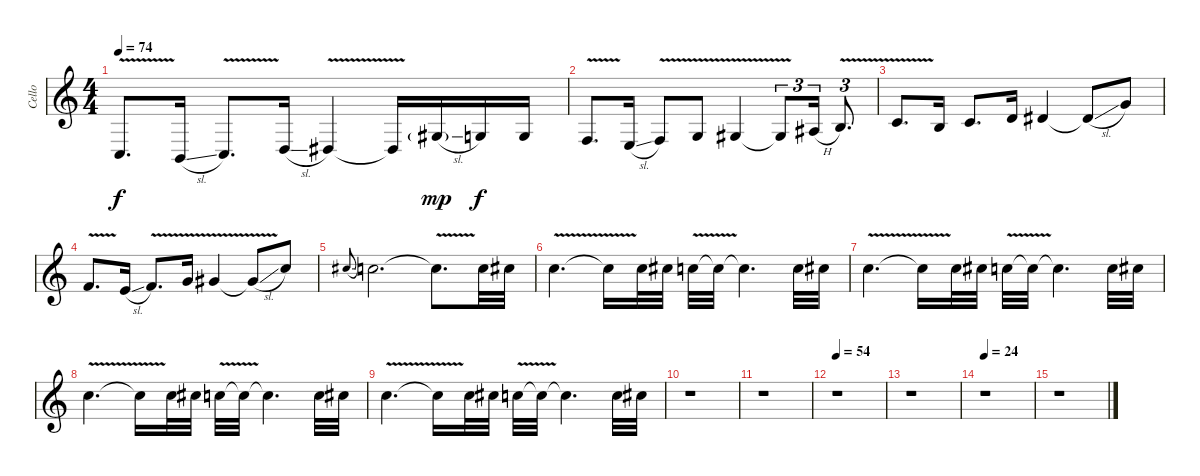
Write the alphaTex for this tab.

\track ("Cello" "Cello") {instrument cello}
\staff {score}
\tuning (A3 D3 G2 C2) {hide}
\ts (4 4)
\tempo 74
\clef g2
\ks c
5.3{v}.8{d dy f} 4.3{sl}.16 5.3{v}.8{d} 7.3{sl}.16 8.3{v}.4 8.3{t}.16 6.2{sl g}.16{dy mp} 5.2.16{dy f} 5.2.16 |
3.2{v}.8{d} 2.2{sl}.16 3.2{v}.8 5.2{v}.8 6.2{v}.4 6.2{t}.8{tu (3 2)} 8.2{h}.16{tu (3 2)} 9.2{v}.8{d tu (3 2)} |
10.2{v}.8{d} 9.2.16 10.2.8{d} 12.2.16 13.2.4 13.2{sl t}.8 17.2.8 |
15.2{v}.8{d} 14.2{sl}.16 15.2{v}.8{d} 17.2{v}.16 18.2{v}.4 18.2{sl t}.8 22.2.8 |
23.2{sl}.8{gr onbeat} 22.2.2{d volume 2 balance 12} 22.2{v t}.8{d} 22.2.32 23.2.32 |
22.2{v}.4{d} 22.2{t}.16 22.2.32 23.2.32 22.2{v}.32 22.2{t}.32 22.2{t}.4{d} 22.2.32 23.2.32 |
22.2{v}.4{d} 22.2{t}.16 22.2.32 23.2.32 22.2{v}.32 22.2{t}.32 22.2{t}.4{d} 22.2.32 23.2.32 |
22.2{v}.4{d} 22.2{t}.16 22.2.32 23.2.32 22.2{v}.32 22.2{t}.32 22.2{t}.4{d} 22.2.32 23.2.32 |
22.2{v}.4{d volume 0} 22.2{t}.16 22.2.32 23.2.32 22.2{v}.32 22.2{t}.32 22.2{t}.4{d} 22.2.32 23.2.32 |
r.1 |
r.1 |
\tempo 54
r.1 |
r.1 |
\tempo 24
r.1 |
r.1
